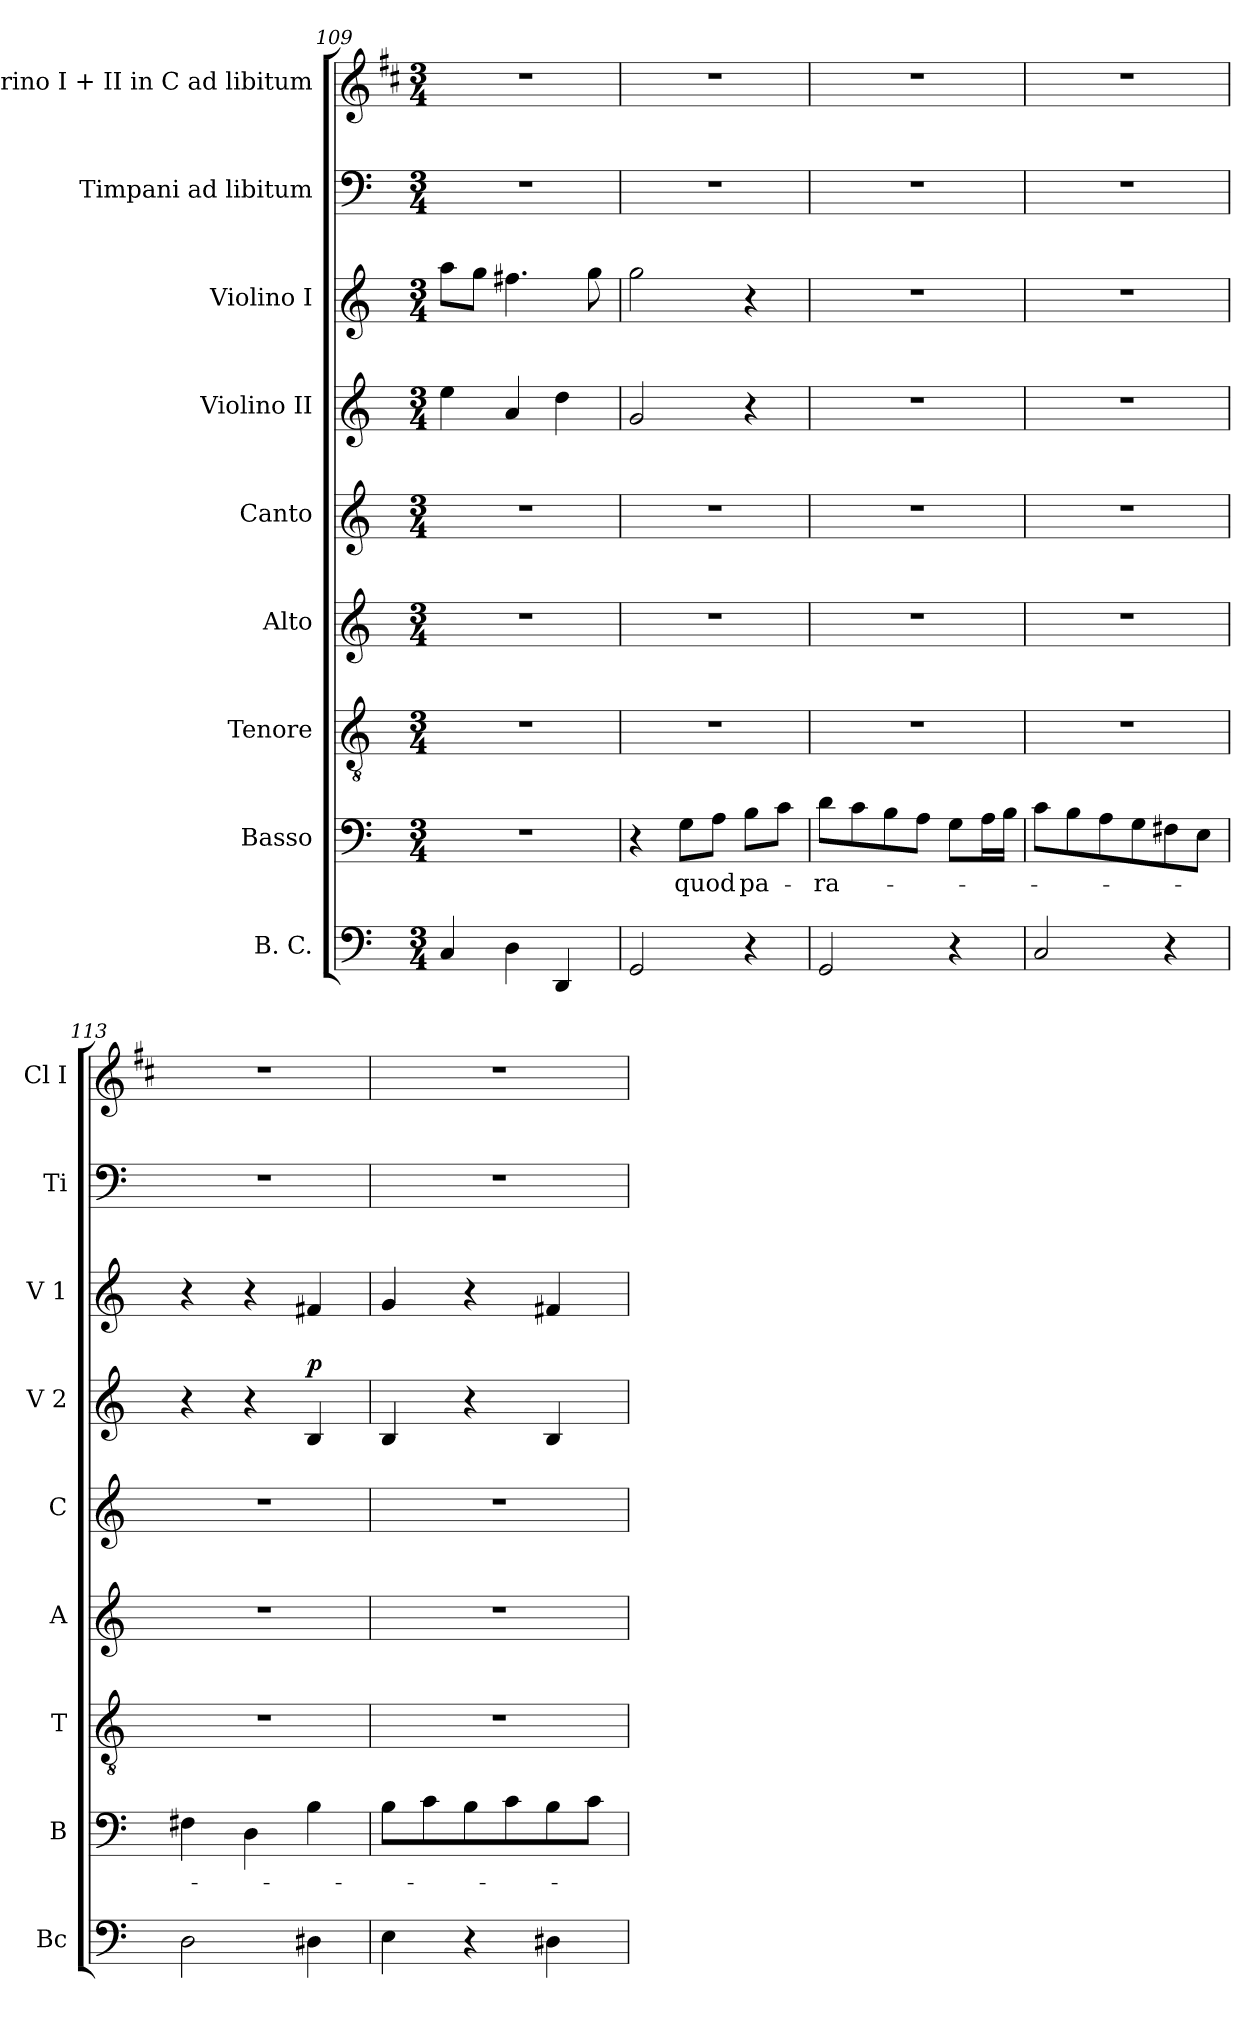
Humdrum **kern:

**kern	**kern	**text	**kern	**kern	**kern	**kern	**dynam	**kern	**kern	**kern
*part9	*part8	*part8	*part7	*part6	*part5	*part4	*part4	*part3	*part2	*part1
*staff9	*staff8	*staff8	*staff7	*staff6	*staff5	*staff4	*staff4	*staff3	*staff2	*staff1
*I"B. C.	*I"Basso	*	*I"Tenore	*I"Alto	*I"Canto	*I"Violino II	*	*I"Violino I	*I"Timpani ad libitum	*I"Clarino I + II in C ad libitum
*I'Bc	*I'B	*	*I'T	*I'A	*I'C	*I'V 2	*	*I'V 1	*I'Ti	*I'Cl I
*clefF4	*clefF4	*	*clefGv2	*clefG2	*clefG2	*clefG2	*	*clefG2	*clefF4	*clefG2
*	*	*	*	*	*	*	*	*	*	*ITrd1c2
*k[]	*k[]	*	*k[]	*k[]	*k[]	*k[]	*	*k[]	*k[]	*k[]
*M3/4	*M3/4	*	*M3/4	*M3/4	*M3/4	*M3/4	*	*M3/4	*M3/4	*M3/4
=109	=109	=109	=109	=109	=109	=109	=109	=109	=109	=109
4C/	2.r	.	2.r	2.r	2.r	4ee\	.	8aa\L	2.r	2.r
.	.	.	.	.	.	.	.	8gg\J	.	.
4D\	.	.	.	.	.	4a/	.	4.ff#X\	.	.
4DD/	.	.	.	.	.	4dd\	.	.	.	.
.	.	.	.	.	.	.	.	8gg\	.	.
=110	=110	=110	=110	=110	=110	=110	=110	=110	=110	=110
2GG/	4r	.	2.r	2.r	2.r	2g/	.	2gg\	2.r	2.r
!	!	!LO:LY:b	!	!	!	!	!	!	!	!
.	8G\L	quod	.	.	.	.	.	.	.	.
.	8A\J	.	.	.	.	.	.	.	.	.
!	!	!LO:LY:b	!	!	!	!	!	!	!	!
4r	8B\L	pa-	.	.	.	4r	.	4r	.	.
.	8c\J	.	.	.	.	.	.	.	.	.
=111	=111	=111	=111	=111	=111	=111	=111	=111	=111	=111
!	!	!LO:LY:b	!	!	!	!	!	!	!	!
2GG/	8d\L	-ra-	2.r	2.r	2.r	2.r	.	2.r	2.r	2.r
.	8c\	.	.	.	.	.	.	.	.	.
.	8B\	.	.	.	.	.	.	.	.	.
.	8A\J	.	.	.	.	.	.	.	.	.
4r	8G\L	.	.	.	.	.	.	.	.	.
.	16A\L	.	.	.	.	.	.	.	.	.
.	16B\JJ	.	.	.	.	.	.	.	.	.
!!LO:LB:g=z
=112	=112	=112	=112	=112	=112	=112	=112	=112	=112	=112
2C/	8c\L	.	2.r	2.r	2.r	2.r	.	2.r	2.r	2.r
.	8B\	.	.	.	.	.	.	.	.	.
.	8A\	.	.	.	.	.	.	.	.	.
.	8G\	.	.	.	.	.	.	.	.	.
4r	8F#X\	.	.	.	.	.	.	.	.	.
.	8E\J	.	.	.	.	.	.	.	.	.
=113	=113	=113	=113	=113	=113	=113	=113	=113	=113	=113
2D\	4F#X\	.	2.r	2.r	2.r	4r	.	4r	2.r	2.r
.	4D\	.	.	.	.	4r	.	4r	.	.
!	!	!	!	!	!	!	!LO:DY:a	!	!	!
4D#X\	4B\	.	.	.	.	4B/	p	4f#X/	.	.
=114	=114	=114	=114	=114	=114	=114	=114	=114	=114	=114
4E\	8B\L	.	2.r	2.r	2.r	4B/	.	4g/	2.r	2.r
.	8c\	.	.	.	.	.	.	.	.	.
4r	8B\	.	.	.	.	4r	.	4r	.	.
.	8c\	.	.	.	.	.	.	.	.	.
4D#X\	8B\	.	.	.	.	4B/	.	4f#X/	.	.
.	8c\J	.	.	.	.	.	.	.	.	.
=	=	=	=	=	=	=	=	=	=	=
*-	*-	*-	*-	*-	*-	*-	*-	*-	*-	*-
